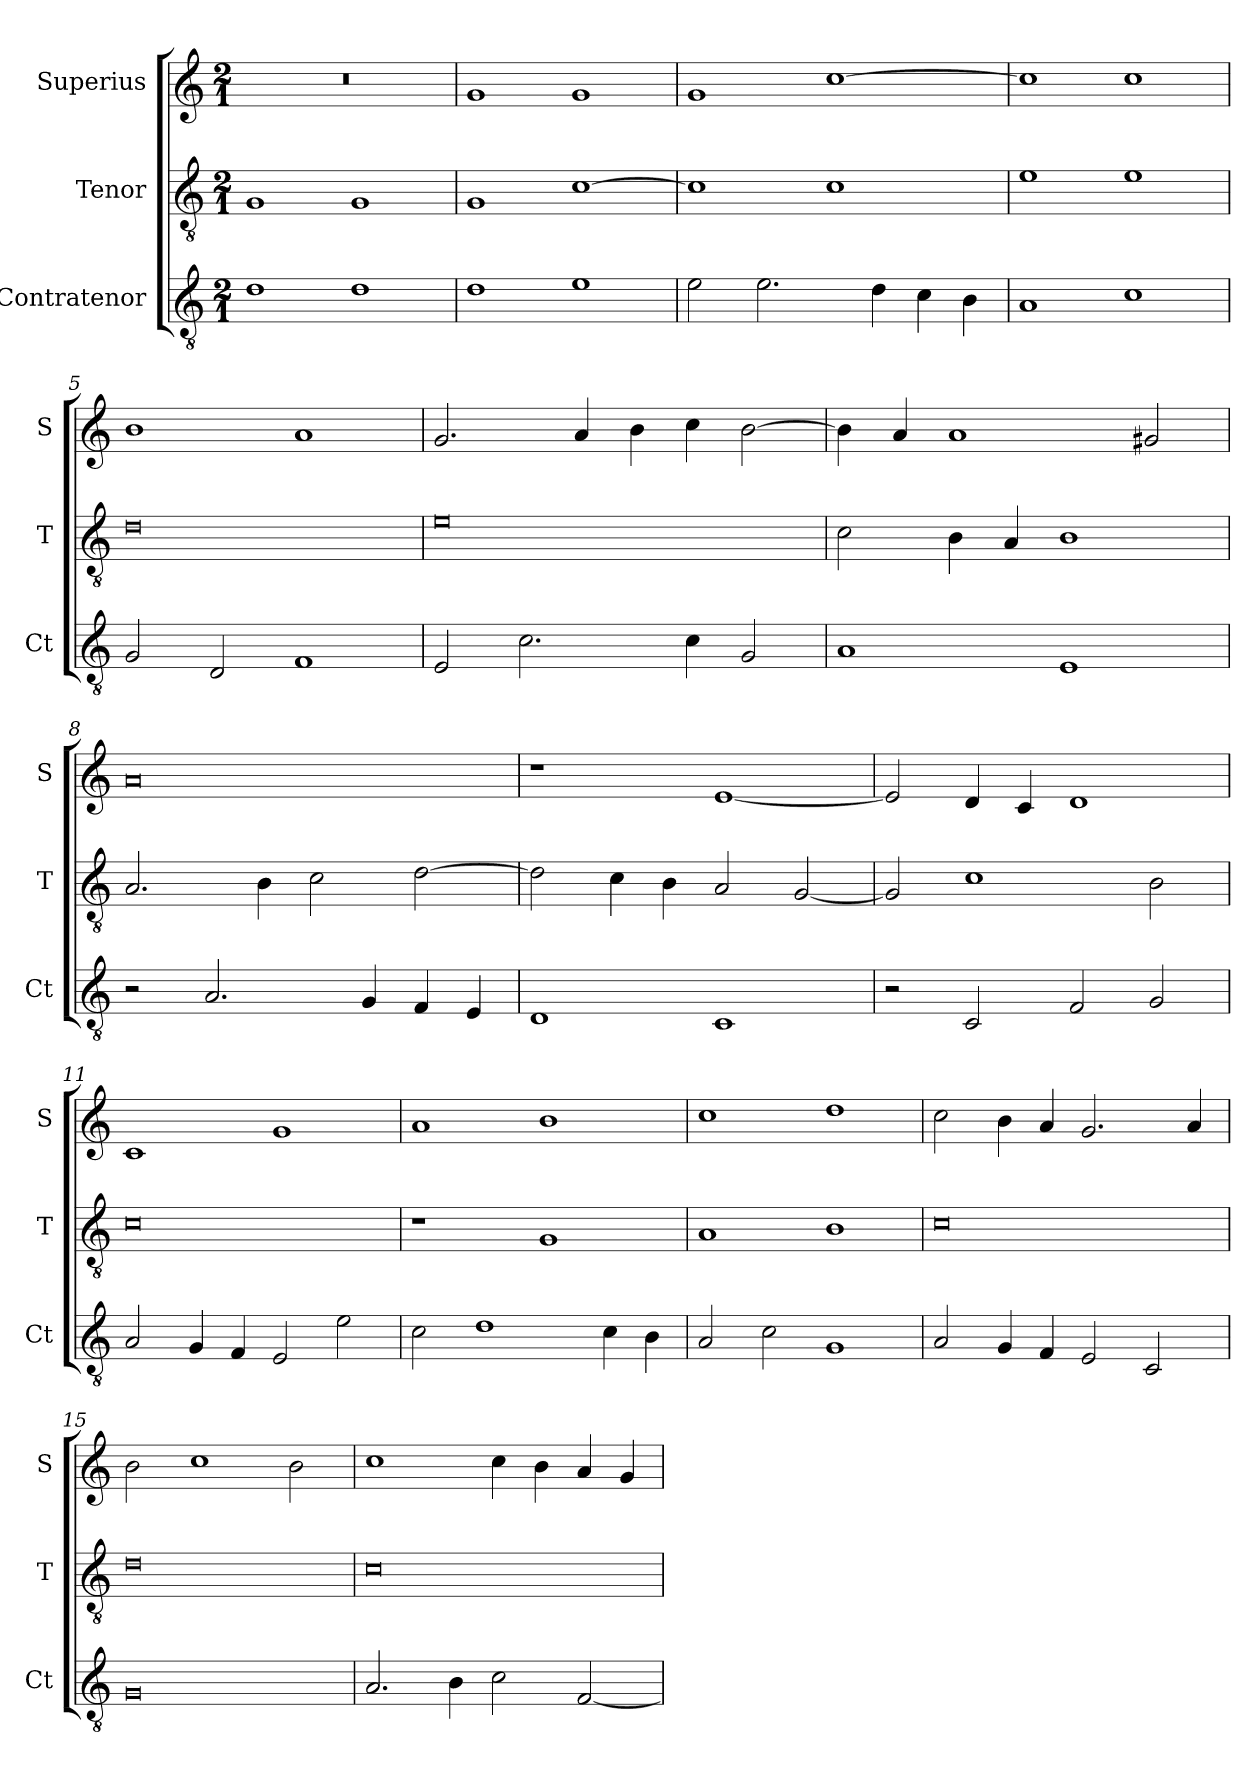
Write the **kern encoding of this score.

**kern	**kern	**kern
*part3	*part2	*part1
*staff3	*staff2	*staff1
*I"Contratenor	*I"Tenor	*I"Superius
*I'Ct	*I'T	*I'S
*clefGv2	*clefGv2	*clefG2
*k[]	*k[]	*k[]
*M2/1	*M2/1	*M2/1
=1	=1	=1
1d	1G	0r
1d	1G	.
=2	=2	=2
1d	1G	1g
1e	[1c	1g
=3	=3	=3
2e	1c]	1g
2.e	.	.
.	1c	[1cc
4d	.	.
4c	.	.
4B	.	.
=4	=4	=4
1A	1e	1cc]
1c	1e	1cc
=5	=5	=5
2G	0d	1b
2D	.	.
1F	.	1a
=6	=6	=6
2E	0e	2.g
2.c	.	.
.	.	4a
.	.	4b
4c	.	4cc
2G	.	[2b
=7	=7	=7
1A	2c	4b]
.	.	4a
.	4B	1a
.	4A	.
1E	1B	.
.	.	2g#X
=8	=8	=8
2r	2.A	0a
2.A	.	.
.	4B	.
.	2c	.
4G	.	.
4F	[2d	.
4E	.	.
=9	=9	=9
1D	2d]	1r
.	4c	.
.	4B	.
1C	2A	[1e
.	[2G	.
=10	=10	=10
2r	2G]	2e]
2C	1c	4d
.	.	4c
2F	.	1d
2G	2B	.
=11	=11	=11
2A	0c	1c
4G	.	.
4F	.	.
2E	.	1g
2e	.	.
=12	=12	=12
2c	1r	1a
1d	.	.
.	1G	1b
4c	.	.
4B	.	.
=13	=13	=13
2A	1A	1cc
2c	.	.
1G	1B	1dd
=14	=14	=14
2A	0c	2cc
4G	.	4b
4F	.	4a
2E	.	2.g
2C	.	.
.	.	4a
=15	=15	=15
0G	0d	2b
.	.	1cc
.	.	2b
=16	=16	=16
2.A	0c	1cc
4B	.	.
2c	.	4cc
.	.	4b
[2F	.	4a
.	.	4g
=	=	=
*-	*-	*-
